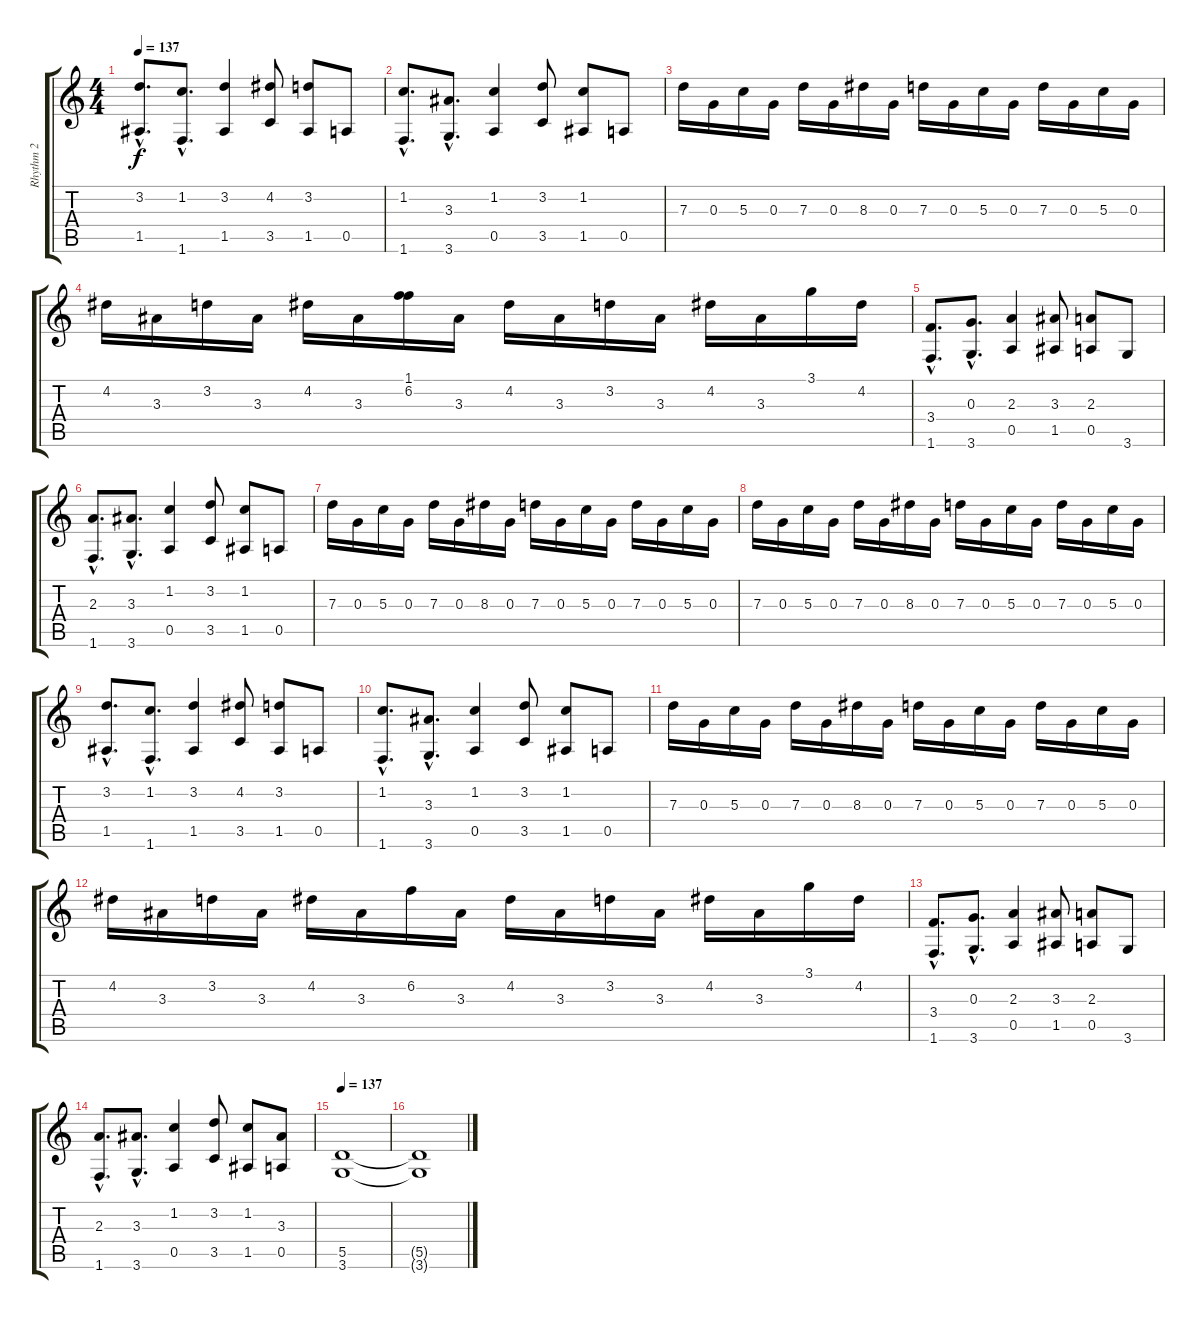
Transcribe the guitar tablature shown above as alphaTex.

\track ("Rhythm 2" "Rhythm 2") {instrument overdrivenguitar}
\staff {score tabs}
\tuning (E4 B3 G3 D3 A2 E2) {hide}
\ts (4 4)
\tempo 137
\clef g2
\ks c
(3.2{hac} 1.5{hac}).8{d dy f} (1.2{hac} 1.6{hac}).8{d} (3.2 1.5).4 (4.2 3.5).8 (3.2 1.5).8 0.5.8 |
(1.2{hac} 1.6{hac}).8{d} (3.3{hac} 3.6{hac}).8{d} (1.2 0.5).4 (3.2 3.5).8 (1.2 1.5).8 0.5.8 |
7.3.16 0.3.16 5.3.16 0.3.16 7.3.16 0.3.16 8.3.16 0.3.16 7.3.16 0.3.16 5.3.16 0.3.16 7.3.16 0.3.16 5.3.16 0.3.16 |
4.2.16 3.3.16 3.2.16 3.3.16 4.2.16 3.3.16 (1.1 6.2).16 3.3.16 4.2.16 3.3.16 3.2.16 3.3.16 4.2.16 3.3.16 3.1.16 4.2.16 |
(3.4{hac} 1.6{hac}).8{d} (0.3{hac} 3.6{hac}).8{d} (2.3 0.5).4 (3.3 1.5).8 (2.3 0.5).8 3.6.8 |
(2.3{hac} 1.6{hac}).8{d} (3.3{hac} 3.6{hac}).8{d} (1.2 0.5).4 (3.2 3.5).8 (1.2 1.5).8 0.5.8 |
7.3.16 0.3.16 5.3.16 0.3.16 7.3.16 0.3.16 8.3.16 0.3.16 7.3.16 0.3.16 5.3.16 0.3.16 7.3.16 0.3.16 5.3.16 0.3.16 |
7.3.16 0.3.16 5.3.16 0.3.16 7.3.16 0.3.16 8.3.16 0.3.16 7.3.16 0.3.16 5.3.16 0.3.16 7.3.16 0.3.16 5.3.16 0.3.16 |
(3.2{hac} 1.5{hac}).8{d} (1.2{hac} 1.6{hac}).8{d} (3.2 1.5).4 (4.2 3.5).8 (3.2 1.5).8 0.5.8 |
(1.2{hac} 1.6{hac}).8{d} (3.3{hac} 3.6{hac}).8{d} (1.2 0.5).4 (3.2 3.5).8 (1.2 1.5).8 0.5.8 |
7.3.16 0.3.16 5.3.16 0.3.16 7.3.16 0.3.16 8.3.16 0.3.16 7.3.16 0.3.16 5.3.16 0.3.16 7.3.16 0.3.16 5.3.16 0.3.16 |
4.2.16 3.3.16 3.2.16 3.3.16 4.2.16 3.3.16 6.2.16 3.3.16 4.2.16 3.3.16 3.2.16 3.3.16 4.2.16 3.3.16 3.1.16 4.2.16 |
(3.4{hac} 1.6{hac}).8{d} (0.3{hac} 3.6{hac}).8{d} (2.3 0.5).4 (3.3 1.5).8 (2.3 0.5).8 3.6.8 |
(2.3{hac} 1.6{hac}).8{d} (3.3{hac} 3.6{hac}).8{d} (1.2 0.5).4 (3.2 3.5).8 (1.2 1.5).8 (3.3 0.5).8 |
\tempo 137
(5.5 3.6).1 |
(5.5{t} 3.6{t}).1
